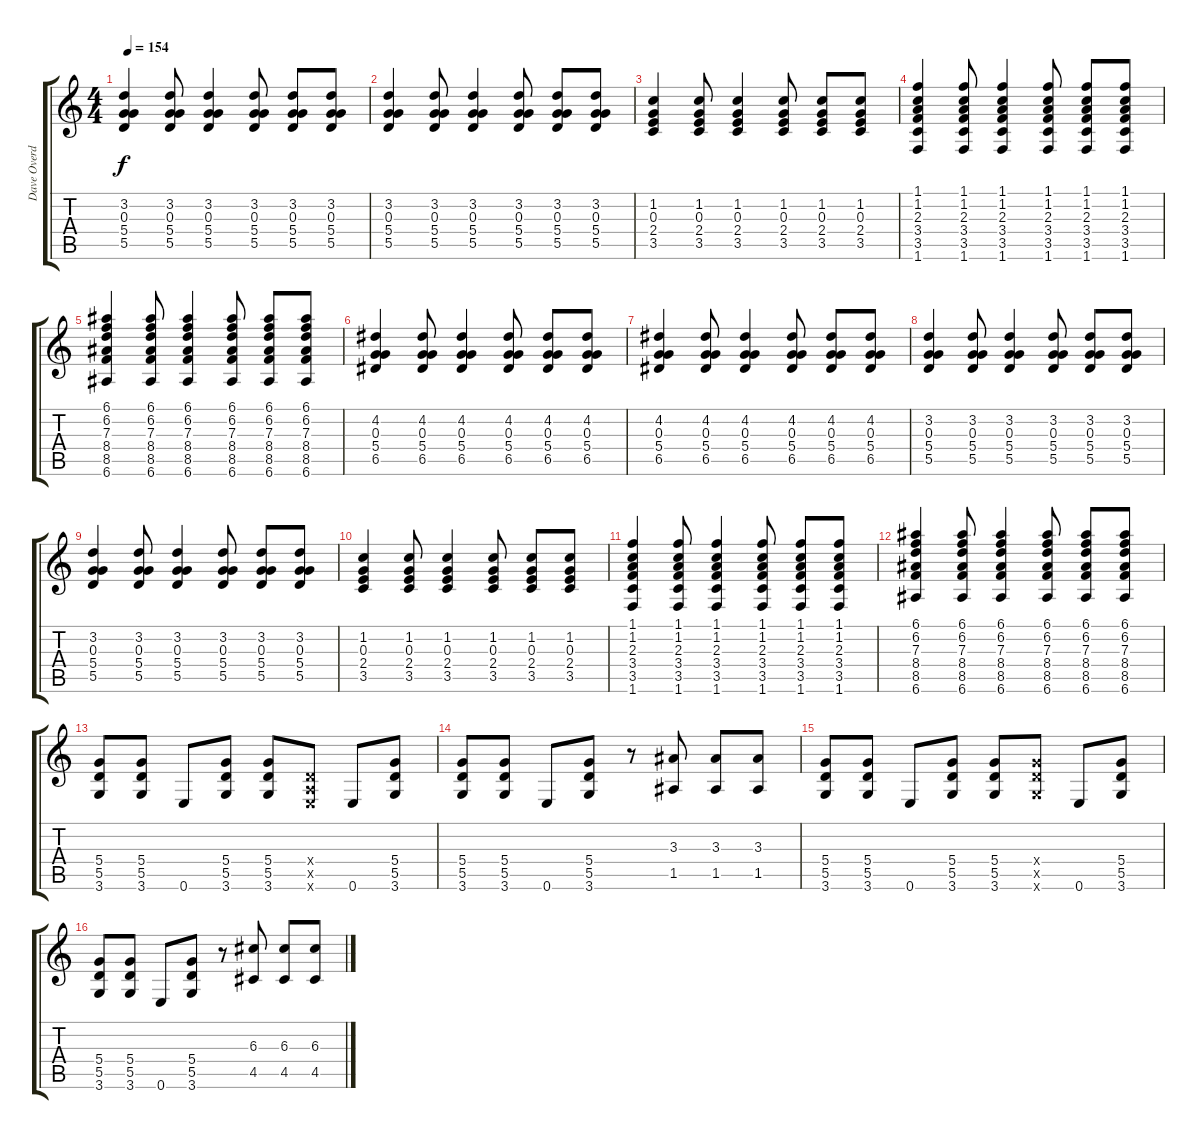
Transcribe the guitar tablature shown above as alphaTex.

\track ("Dave Overdrive" "Dave Overd") {instrument overdrivenguitar}
\staff {score tabs}
\tuning (E4 B3 G3 D3 A2 E2) {hide}
\ts (4 4)
\tempo 154
\clef g2
\ks c
(3.2 0.3 5.4 5.5).4{dy f} (3.2 0.3 5.4 5.5).8 (3.2 0.3 5.4 5.5).4 (3.2 0.3 5.4 5.5).8 (3.2 0.3 5.4 5.5).8 (3.2 0.3 5.4 5.5).8 |
(3.2 0.3 5.4 5.5).4 (3.2 0.3 5.4 5.5).8 (3.2 0.3 5.4 5.5).4 (3.2 0.3 5.4 5.5).8 (3.2 0.3 5.4 5.5).8 (3.2 0.3 5.4 5.5).8 |
(1.2 0.3 2.4 3.5).4 (1.2 0.3 2.4 3.5).8 (1.2 0.3 2.4 3.5).4 (1.2 0.3 2.4 3.5).8 (1.2 0.3 2.4 3.5).8 (1.2 0.3 2.4 3.5).8 |
(1.1 1.2 2.3 3.4 3.5 1.6).4 (1.1 1.2 2.3 3.4 3.5 1.6).8 (1.1 1.2 2.3 3.4 3.5 1.6).4 (1.1 1.2 2.3 3.4 3.5 1.6).8 (1.1 1.2 2.3 3.4 3.5 1.6).8 (1.1 1.2 2.3 3.4 3.5 1.6).8 |
(6.1 6.2 7.3 8.4 8.5 6.6).4 (6.1 6.2 7.3 8.4 8.5 6.6).8 (6.1 6.2 7.3 8.4 8.5 6.6).4 (6.1 6.2 7.3 8.4 8.5 6.6).8 (6.1 6.2 7.3 8.4 8.5 6.6).8 (6.1 6.2 7.3 8.4 8.5 6.6).8 |
(4.2 0.3 5.4 6.5).4 (4.2 0.3 5.4 6.5).8 (4.2 0.3 5.4 6.5).4 (4.2 0.3 5.4 6.5).8 (4.2 0.3 5.4 6.5).8 (4.2 0.3 5.4 6.5).8 |
(4.2 0.3 5.4 6.5).4 (4.2 0.3 5.4 6.5).8 (4.2 0.3 5.4 6.5).4 (4.2 0.3 5.4 6.5).8 (4.2 0.3 5.4 6.5).8 (4.2 0.3 5.4 6.5).8 |
(3.2 0.3 5.4 5.5).4 (3.2 0.3 5.4 5.5).8 (3.2 0.3 5.4 5.5).4 (3.2 0.3 5.4 5.5).8 (3.2 0.3 5.4 5.5).8 (3.2 0.3 5.4 5.5).8 |
(3.2 0.3 5.4 5.5).4 (3.2 0.3 5.4 5.5).8 (3.2 0.3 5.4 5.5).4 (3.2 0.3 5.4 5.5).8 (3.2 0.3 5.4 5.5).8 (3.2 0.3 5.4 5.5).8 |
(1.2 0.3 2.4 3.5).4 (1.2 0.3 2.4 3.5).8 (1.2 0.3 2.4 3.5).4 (1.2 0.3 2.4 3.5).8 (1.2 0.3 2.4 3.5).8 (1.2 0.3 2.4 3.5).8 |
(1.1 1.2 2.3 3.4 3.5 1.6).4 (1.1 1.2 2.3 3.4 3.5 1.6).8 (1.1 1.2 2.3 3.4 3.5 1.6).4 (1.1 1.2 2.3 3.4 3.5 1.6).8 (1.1 1.2 2.3 3.4 3.5 1.6).8 (1.1 1.2 2.3 3.4 3.5 1.6).8 |
(6.1 6.2 7.3 8.4 8.5 6.6).4 (6.1 6.2 7.3 8.4 8.5 6.6).8 (6.1 6.2 7.3 8.4 8.5 6.6).4 (6.1 6.2 7.3 8.4 8.5 6.6).8 (6.1 6.2 7.3 8.4 8.5 6.6).8 (6.1 6.2 7.3 8.4 8.5 6.6).8 |
(5.4 5.5 3.6).8 (5.4 5.5 3.6).8 0.6.8 (5.4 5.5 3.6).8 (5.4 5.5 3.6).8 (0.4{x} 0.5{x} 0.6{x}).8 0.6.8 (5.4 5.5 3.6).8 |
(5.4 5.5 3.6).8 (5.4 5.5 3.6).8 0.6.8 (5.4 5.5 3.6).8 r.8 (3.3 1.5).8 (3.3 1.5).8 (3.3 1.5).8 |
(5.4 5.5 3.6).8 (5.4 5.5 3.6).8 0.6.8 (5.4 5.5 3.6).8 (5.4 5.5 3.6).8 (5.4{x} 5.5{x} 3.6{x}).8 0.6.8 (5.4 5.5 3.6).8 |
(5.4 5.5 3.6).8 (5.4 5.5 3.6).8 0.6.8 (5.4 5.5 3.6).8 r.8 (6.3 4.5).8 (6.3 4.5).8 (6.3 4.5).8
